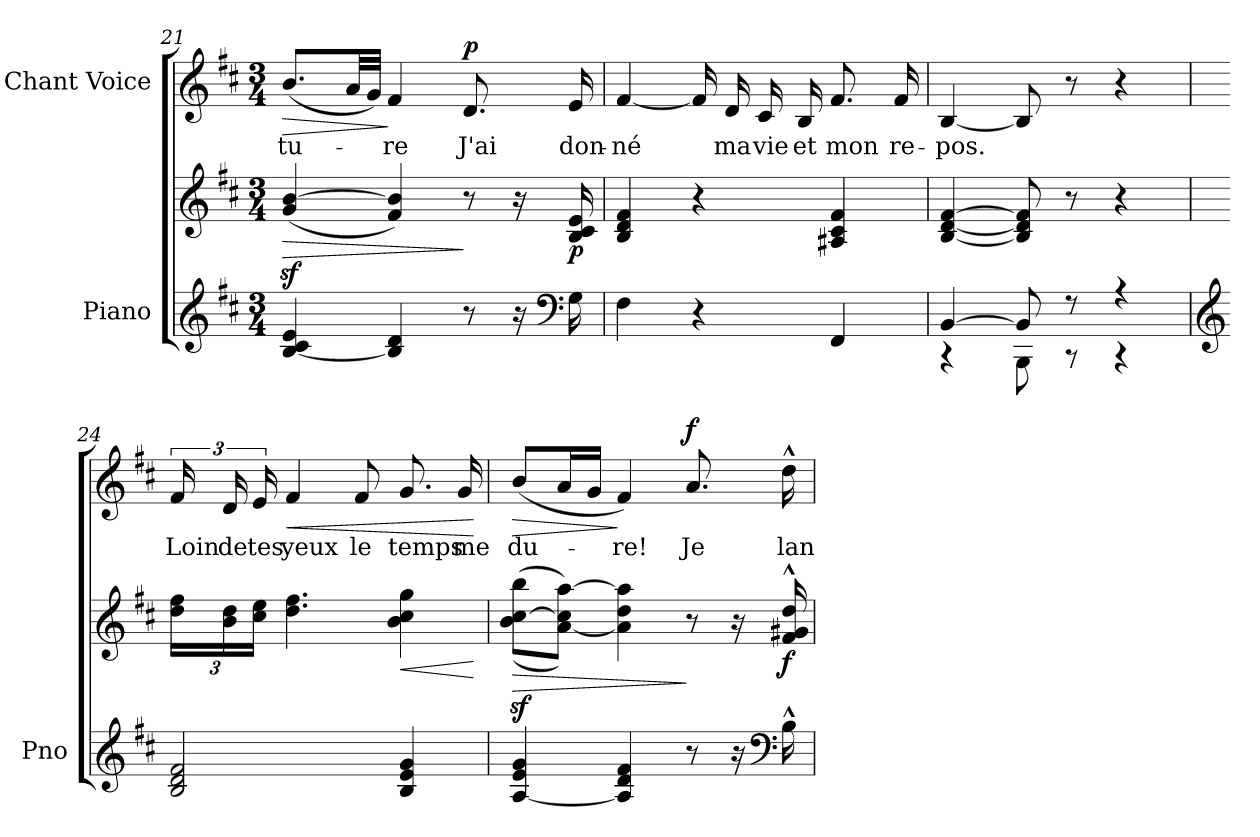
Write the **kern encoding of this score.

**kern	**kern	**dynam	**kern	**text	**dynam
*part2	*part2	*part2	*part1	*part1	*part1
*staff3	*staff2	*staff2/3	*staff1	*staff1	*staff1
*I"Piano	*	*	*I"Chant Voice	*	*
*I'Pno	*	*	*	*	*
*clefG2	*clefG2	*	*clefG2	*	*
*k[f#c#]	*k[f#c#]	*	*k[f#c#]	*	*
*M3/4	*M3/4	*	*M3/4	*	*
=21	=21	=21	=21	=21	=21
!	!	!LO:HP:b	!	!	!LO:HP:b
[4B/ 4c#/ 4e/	(<4g/z< [4b/z<	>	(8.b/L	-tu-	>
.	.	.	32a/LL	.	.
.	.	.	32g/JJJ)	.	.
4B/] 4d/	4f#/ 4b/])	.	4f#/	-re	]
!	!	!	!	!	!LO:DY:a
8r	8r	]	8.d/	J'ai	p
16r	16r	.	.	.	.
*clefF4	*	*	*	*	*
!	!	!LO:DY:b	!	!	!
16G\	16B/ 16c#/ 16e/	p	16e/	don-	.
=22	=22	=22	=22	=22	=22
4F#\	4B/ 4d/ 4f#/	.	[4f#/	-né	.
4r	4r	.	16f#/]	.	.
.	.	.	16d/	ma	.
.	.	.	16c#/	vie	.
.	.	.	16B/	et	.
4FF#/	4A#X/ 4c#/ 4f#/	.	8.f#/	mon	.
.	.	.	16f#/	re-	.
=23	=23	=23	=23	=23	=23
*^	*	*	*	*	*
[4BB/	4r	[4B/ [4d/ [4f#/	.	[4B/	-pos.	.
8BB/]	8BBB\	8B/] 8d/] 8f#/]	.	8B/]	.	.
8r	8r	8r	.	8r	.	.
4r	4r	4r	.	4r	.	.
*v	*v	*	*	*	*	*
=24	=24	=24	=24	=24	=24
*clefG2	*	*	*	*	*
*	*Xbrackettup	*	*	*	*
*^	*	*	*	*	*
!	!	!	!LO:DY:b	!	!	!
!	!	!	!LO:DY:n=1:b	!	!	!LO:DY:a
!	!	!	!	!	!	!LO:DY:n=1:a
*v	*v	*	*	*	*	*
2B/ 2d/ 2f#/	24dd\ 24ff#\LL	other-dynamics f	24f#/	Loin	other-dynamics f
.	24b\ 24dd\	.	24d/	de	.
.	24cc#\ 24ee\JJ	.	24e/	tes	.
!	!	!	!	!	!LO:HP:b
.	4.dd\ 4.ff#\	.	4f#/	yeux	<
.	.	.	8f#/	le	.
!	!	!LO:HP:b	!	!	!
4B/ 4e/ 4g/	4b\ 4cc#\ 4gg\	<	8.g/	temps	.
.	.	.	16g/	me	.
.	.	[	.	.	[
=25	=25	=25	=25	=25	=25
!	!	!LO:HP:b	!	!	!LO:HP:b
[4A/ 4e/ 4g/	(>(8b\z< [8cc#\z< 8bb\z<L	>	(8b/L	du-	>
.	[8a\ 8cc#\] [8aa\J))	.	16a/L	.	.
.	.	.	16g/JJ	.	.
4A/] 4d/ 4f#/	4a\] 4dd\ 4aa\]	.	4f#/)	-re!	]
!	!	!	!	!	!LO:DY:a
8r	8r	]	8.a/	Je	f
16r	16r	.	.	.	.
*clefF4	*	*	*	*	*
!	!	!LO:DY:b	!	!	!
16B^^\	16f#/^^ 16g#X/^^ 16dd/^^	f	16dd^^\	lan-	.
=	=	=	=	=	=
*-	*-	*-	*-	*-	*-
